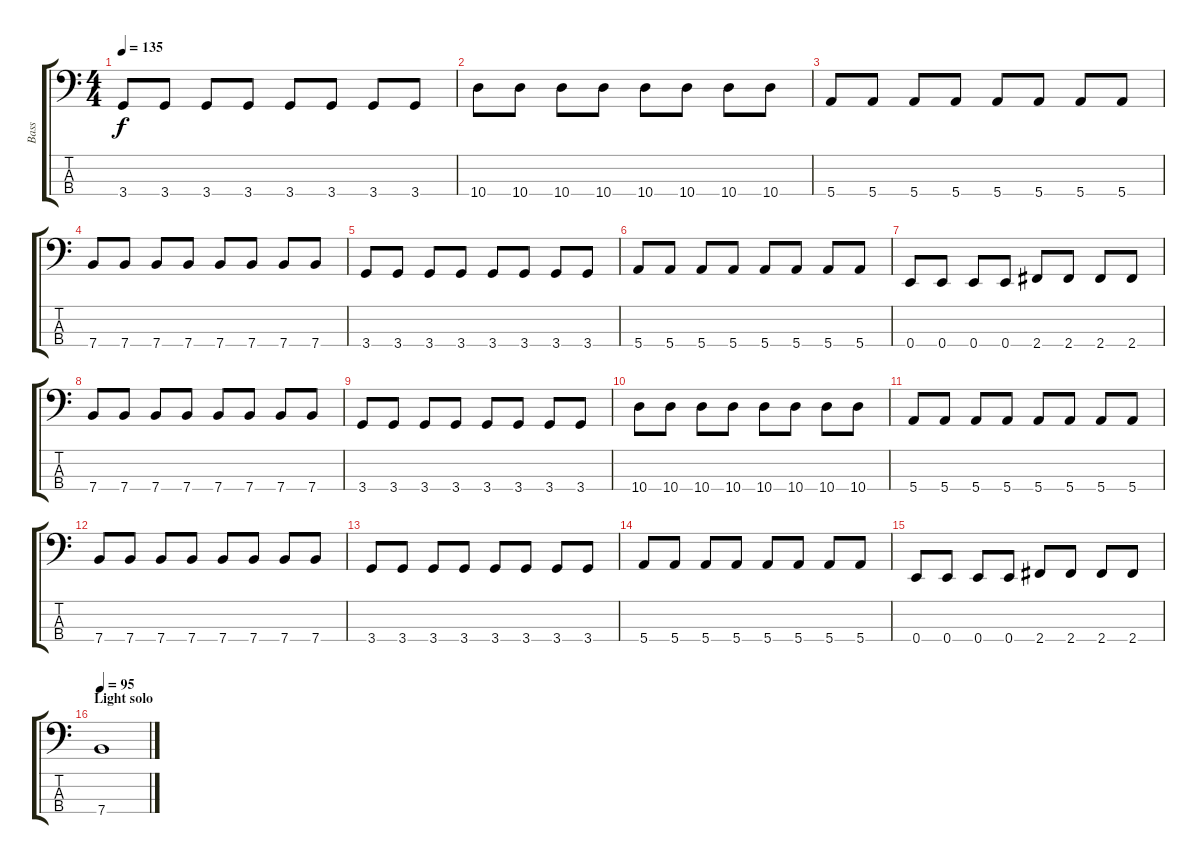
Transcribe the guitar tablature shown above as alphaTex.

\track ("Bass" "Bass") {instrument electricbasspick}
\staff {score tabs}
\tuning (G2 D2 A1 E1) {hide}
\ts (4 4)
\tempo 135
\clef f4
\ks c
3.4.8{dy f} 3.4.8 3.4.8 3.4.8 3.4.8 3.4.8 3.4.8 3.4.8 |
10.4.8 10.4.8 10.4.8 10.4.8 10.4.8 10.4.8 10.4.8 10.4.8 |
5.4.8 5.4.8 5.4.8 5.4.8 5.4.8 5.4.8 5.4.8 5.4.8 |
7.4.8 7.4.8 7.4.8 7.4.8 7.4.8 7.4.8 7.4.8 7.4.8 |
3.4.8 3.4.8 3.4.8 3.4.8 3.4.8 3.4.8 3.4.8 3.4.8 |
5.4.8 5.4.8 5.4.8 5.4.8 5.4.8 5.4.8 5.4.8 5.4.8 |
0.4.8 0.4.8 0.4.8 0.4.8 2.4.8 2.4.8 2.4.8 2.4.8 |
7.4.8 7.4.8 7.4.8 7.4.8 7.4.8 7.4.8 7.4.8 7.4.8 |
3.4.8 3.4.8 3.4.8 3.4.8 3.4.8 3.4.8 3.4.8 3.4.8 |
10.4.8 10.4.8 10.4.8 10.4.8 10.4.8 10.4.8 10.4.8 10.4.8 |
5.4.8 5.4.8 5.4.8 5.4.8 5.4.8 5.4.8 5.4.8 5.4.8 |
7.4.8 7.4.8 7.4.8 7.4.8 7.4.8 7.4.8 7.4.8 7.4.8 |
3.4.8 3.4.8 3.4.8 3.4.8 3.4.8 3.4.8 3.4.8 3.4.8 |
5.4.8 5.4.8 5.4.8 5.4.8 5.4.8 5.4.8 5.4.8 5.4.8 |
0.4.8 0.4.8 0.4.8 0.4.8 2.4.8 2.4.8 2.4.8 2.4.8 |
\section ("" "Light solo")
\tempo 95
7.4.1{volume 11}
